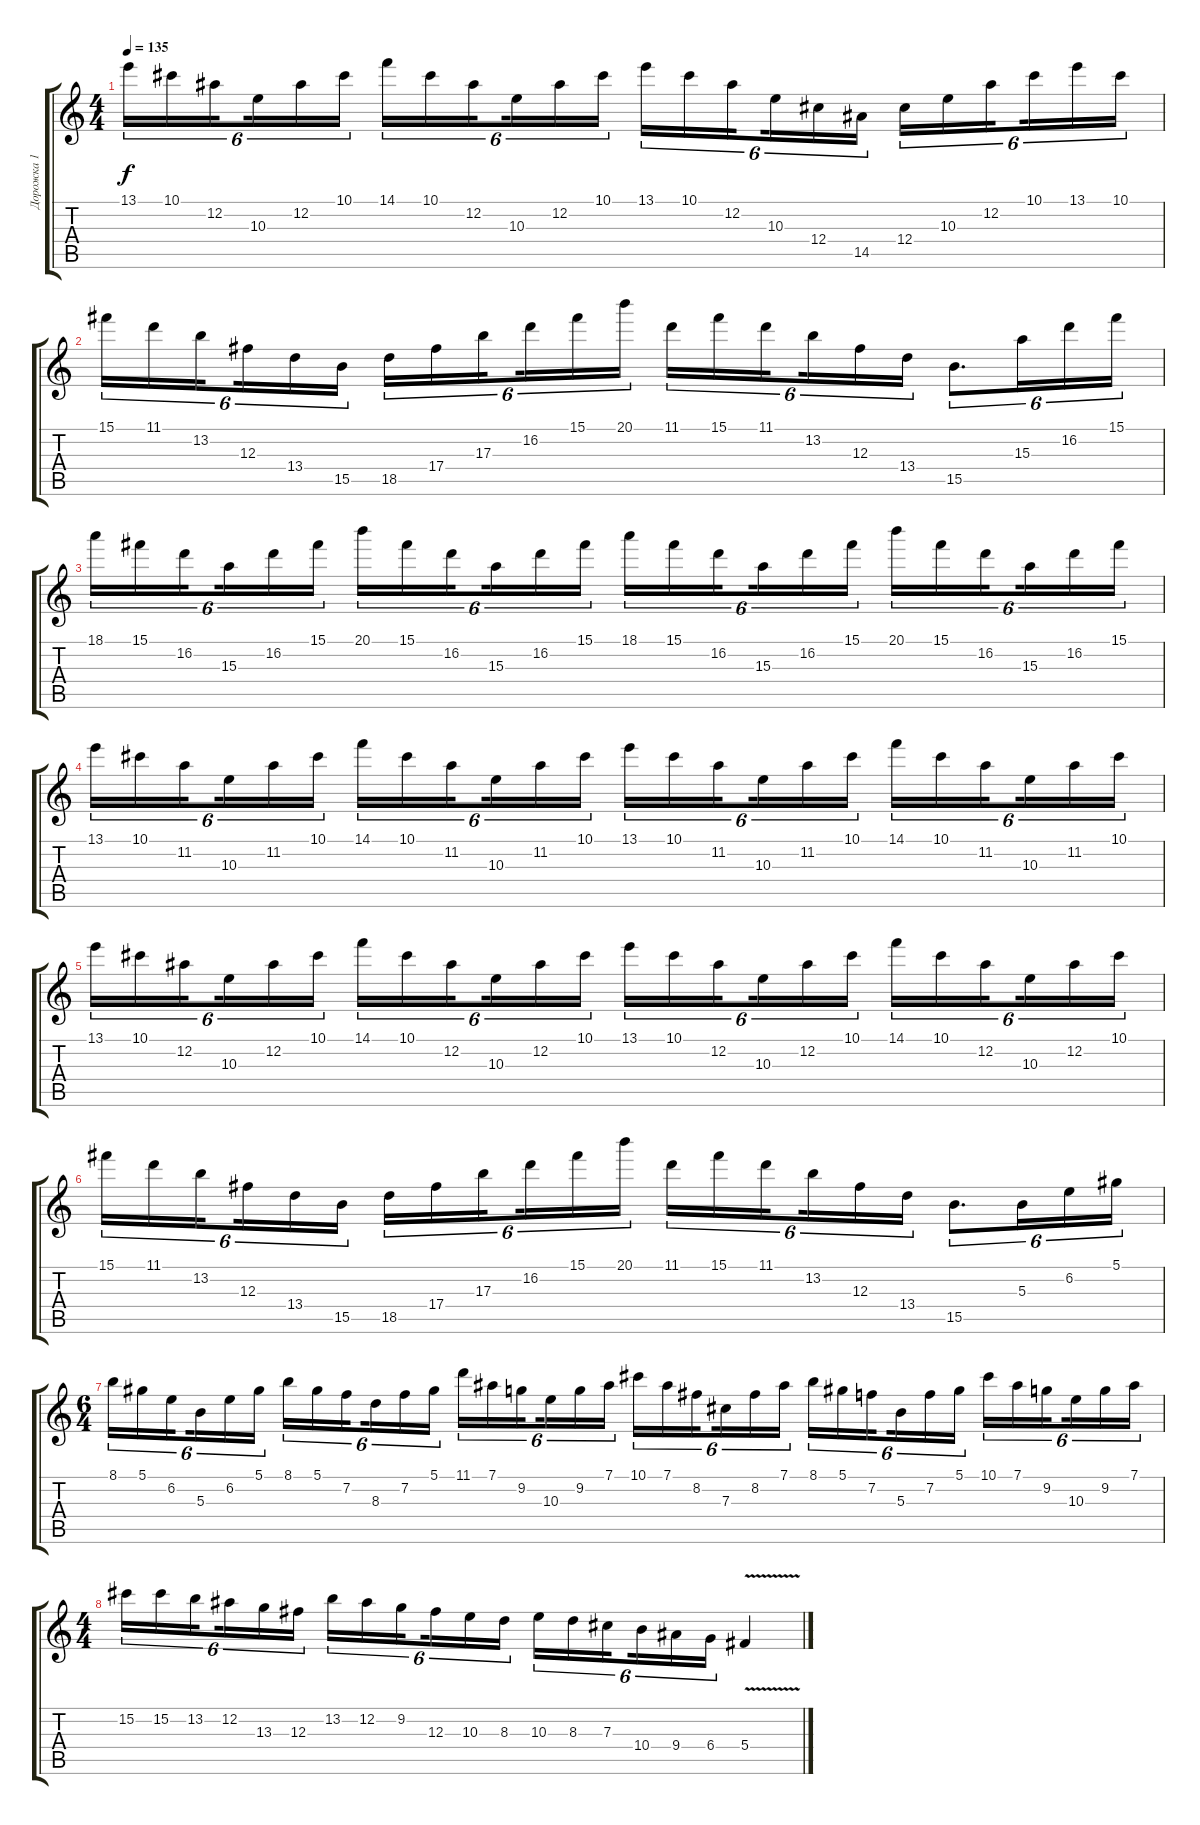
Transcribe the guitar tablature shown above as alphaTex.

\track ("Дорожка 1" "Дорожка 1") {instrument distortionguitar}
\staff {score tabs}
\tuning (Eb4 Bb3 Gb3 Db3 Ab2 Eb2) {hide}
\ts (4 4)
\tempo 135
\clef g2
\ks c
13.1.16{tu (6 4) dy f} 10.1.16{tu (6 4)} 12.2.16{tu (6 4) beam splitsecondary} 10.3.16{tu (6 4)} 12.2.16{tu (6 4)} 10.1.16{tu (6 4)} 14.1.16{tu (6 4)} 10.1.16{tu (6 4)} 12.2.16{tu (6 4) beam splitsecondary} 10.3.16{tu (6 4)} 12.2.16{tu (6 4)} 10.1.16{tu (6 4)} 13.1.16{tu (6 4)} 10.1.16{tu (6 4)} 12.2.16{tu (6 4) beam splitsecondary} 10.3.16{tu (6 4)} 12.4.16{tu (6 4)} 14.5.16{tu (6 4)} 12.4.16{tu (6 4)} 10.3.16{tu (6 4)} 12.2.16{tu (6 4) beam splitsecondary} 10.1.16{tu (6 4)} 13.1.16{tu (6 4)} 10.1.16{tu (6 4)} |
15.1.16{tu (6 4)} 11.1.16{tu (6 4)} 13.2.16{tu (6 4) beam splitsecondary} 12.3.16{tu (6 4)} 13.4.16{tu (6 4)} 15.5.16{tu (6 4)} 18.5.16{tu (6 4)} 17.4.16{tu (6 4)} 17.3.16{tu (6 4) beam splitsecondary} 16.2.16{tu (6 4)} 15.1.16{tu (6 4)} 20.1.16{tu (6 4)} 11.1.16{tu (6 4)} 15.1.16{tu (6 4)} 11.1.16{tu (6 4) beam splitsecondary} 13.2.16{tu (6 4)} 12.3.16{tu (6 4)} 13.4.16{tu (6 4)} 15.5.8{d tu (6 4)} 15.3.16{tu (6 4)} 16.2.16{tu (6 4)} 15.1.16{tu (6 4)} |
18.1.16{tu (6 4)} 15.1.16{tu (6 4)} 16.2.16{tu (6 4) beam splitsecondary} 15.3.16{tu (6 4)} 16.2.16{tu (6 4)} 15.1.16{tu (6 4)} 20.1.16{tu (6 4)} 15.1.16{tu (6 4)} 16.2.16{tu (6 4) beam splitsecondary} 15.3.16{tu (6 4)} 16.2.16{tu (6 4)} 15.1.16{tu (6 4)} 18.1.16{tu (6 4)} 15.1.16{tu (6 4)} 16.2.16{tu (6 4) beam splitsecondary} 15.3.16{tu (6 4)} 16.2.16{tu (6 4)} 15.1.16{tu (6 4)} 20.1.16{tu (6 4)} 15.1.16{tu (6 4)} 16.2.16{tu (6 4) beam splitsecondary} 15.3.16{tu (6 4)} 16.2.16{tu (6 4)} 15.1.16{tu (6 4)} |
13.1.16{tu (6 4)} 10.1.16{tu (6 4)} 11.2.16{tu (6 4) beam splitsecondary} 10.3.16{tu (6 4)} 11.2.16{tu (6 4)} 10.1.16{tu (6 4)} 14.1.16{tu (6 4)} 10.1.16{tu (6 4)} 11.2.16{tu (6 4) beam splitsecondary} 10.3.16{tu (6 4)} 11.2.16{tu (6 4)} 10.1.16{tu (6 4)} 13.1.16{tu (6 4)} 10.1.16{tu (6 4)} 11.2.16{tu (6 4) beam splitsecondary} 10.3.16{tu (6 4)} 11.2.16{tu (6 4)} 10.1.16{tu (6 4)} 14.1.16{tu (6 4)} 10.1.16{tu (6 4)} 11.2.16{tu (6 4) beam splitsecondary} 10.3.16{tu (6 4)} 11.2.16{tu (6 4)} 10.1.16{tu (6 4)} |
13.1.16{tu (6 4)} 10.1.16{tu (6 4)} 12.2.16{tu (6 4) beam splitsecondary} 10.3.16{tu (6 4)} 12.2.16{tu (6 4)} 10.1.16{tu (6 4)} 14.1.16{tu (6 4)} 10.1.16{tu (6 4)} 12.2.16{tu (6 4) beam splitsecondary} 10.3.16{tu (6 4)} 12.2.16{tu (6 4)} 10.1.16{tu (6 4)} 13.1.16{tu (6 4)} 10.1.16{tu (6 4)} 12.2.16{tu (6 4) beam splitsecondary} 10.3.16{tu (6 4)} 12.2.16{tu (6 4)} 10.1.16{tu (6 4)} 14.1.16{tu (6 4)} 10.1.16{tu (6 4)} 12.2.16{tu (6 4) beam splitsecondary} 10.3.16{tu (6 4)} 12.2.16{tu (6 4)} 10.1.16{tu (6 4)} |
15.1.16{tu (6 4)} 11.1.16{tu (6 4)} 13.2.16{tu (6 4) beam splitsecondary} 12.3.16{tu (6 4)} 13.4.16{tu (6 4)} 15.5.16{tu (6 4)} 18.5.16{tu (6 4)} 17.4.16{tu (6 4)} 17.3.16{tu (6 4) beam splitsecondary} 16.2.16{tu (6 4)} 15.1.16{tu (6 4)} 20.1.16{tu (6 4)} 11.1.16{tu (6 4)} 15.1.16{tu (6 4)} 11.1.16{tu (6 4) beam splitsecondary} 13.2.16{tu (6 4)} 12.3.16{tu (6 4)} 13.4.16{tu (6 4)} 15.5.8{d tu (6 4)} 5.3.16{tu (6 4)} 6.2.16{tu (6 4)} 5.1.16{tu (6 4)} |
\ts (6 4)
8.1.16{tu (6 4)} 5.1.16{tu (6 4)} 6.2.16{tu (6 4) beam splitsecondary} 5.3.16{tu (6 4)} 6.2.16{tu (6 4)} 5.1.16{tu (6 4) beam splitsecondary} 8.1.16{tu (6 4)} 5.1.16{tu (6 4)} 7.2.16{tu (6 4) beam splitsecondary} 8.3.16{tu (6 4)} 7.2.16{tu (6 4)} 5.1.16{tu (6 4) beam splitsecondary} 11.1.16{tu (6 4)} 7.1.16{tu (6 4)} 9.2.16{tu (6 4) beam splitsecondary} 10.3.16{tu (6 4)} 9.2.16{tu (6 4)} 7.1.16{tu (6 4)} 10.1.16{tu (6 4)} 7.1.16{tu (6 4)} 8.2.16{tu (6 4) beam splitsecondary} 7.3.16{tu (6 4)} 8.2.16{tu (6 4)} 7.1.16{tu (6 4) beam splitsecondary} 8.1.16{tu (6 4)} 5.1.16{tu (6 4)} 7.2.16{tu (6 4) beam splitsecondary} 5.3.16{tu (6 4)} 7.2.16{tu (6 4)} 5.1.16{tu (6 4) beam splitsecondary} 10.1.16{tu (6 4)} 7.1.16{tu (6 4)} 9.2.16{tu (6 4) beam splitsecondary} 10.3.16{tu (6 4)} 9.2.16{tu (6 4)} 7.1.16{tu (6 4)} |
\ts (4 4)
15.2.16{tu (6 4)} 15.2.16{tu (6 4)} 13.2.16{tu (6 4) beam splitsecondary} 12.2.16{tu (6 4)} 13.3.16{tu (6 4)} 12.3.16{tu (6 4)} 13.2.16{tu (6 4)} 12.2.16{tu (6 4)} 9.2.16{tu (6 4) beam splitsecondary} 12.3.16{tu (6 4)} 10.3.16{tu (6 4)} 8.3.16{tu (6 4)} 10.3.16{tu (6 4)} 8.3.16{tu (6 4)} 7.3.16{tu (6 4) beam splitsecondary} 10.4.16{tu (6 4)} 9.4.16{tu (6 4)} 6.4.16{tu (6 4)} 5.4{v}.4
